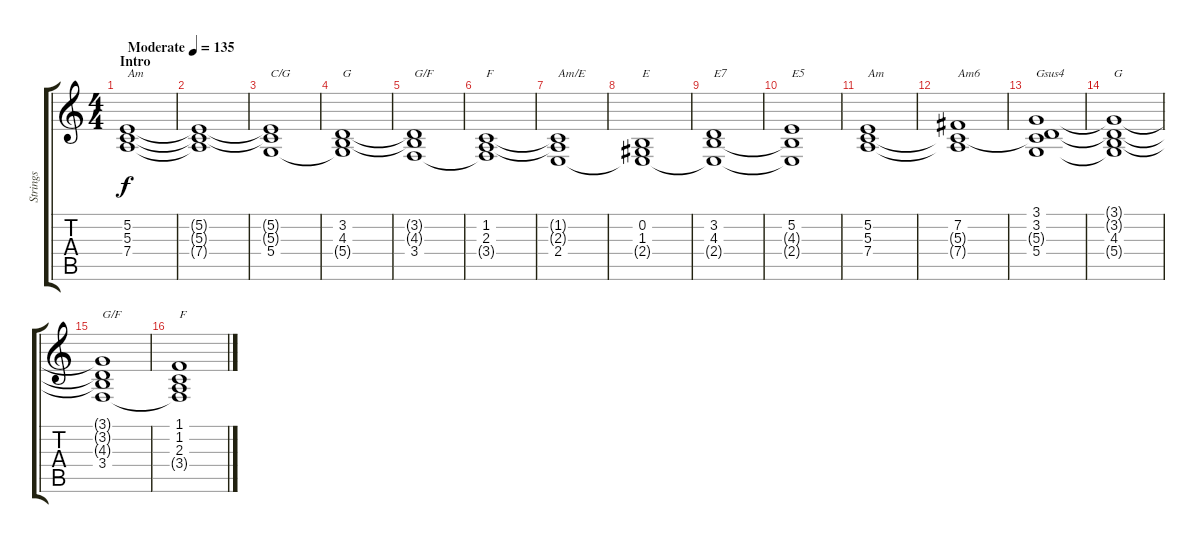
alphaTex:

\track ("Strings" "Strings") {instrument synthstrings1}
\staff {score tabs}
\tuning (E4 B3 G3 D3 A2 E2) {hide}
\ts (4 4)
\section ("" "Intro")
\tempo (135 "Moderate")
\clef g2
\ks c
(5.2 5.3 7.4).1{txt "Am" dy f instrument synthstrings1} |
(5.2{t} 5.3{t} 7.4{t}).1 |
(5.2{t} 5.3{t} 5.4).1{txt "C/G"} |
(3.2 4.3 5.4{t}).1{txt "G"} |
(3.2{t} 4.3{t} 3.4).1{txt "G/F"} |
(1.2 2.3 3.4{t}).1{txt "F"} |
(1.2{t} 2.3{t} 2.4).1{txt "Am/E"} |
(0.2 1.3 2.4{t}).1{txt "E"} |
(3.2 4.3 2.4{t}).1{txt "E7"} |
(5.2 4.3{t} 2.4{t}).1{txt "E5"} |
(5.2 5.3 7.4).1{txt "Am"} |
(7.2 5.3{t} 7.4{t}).1{txt "Am6"} |
(3.1 3.2 5.3{t} 5.4).1{txt "Gsus4"} |
(3.1{t} 3.2{t} 4.3 5.4{t}).1{txt "G"} |
(3.1{t} 3.2{t} 4.3{t} 3.4).1{txt "G/F"} |
(1.1 1.2 2.3 3.4{t}).1{txt "F"}
